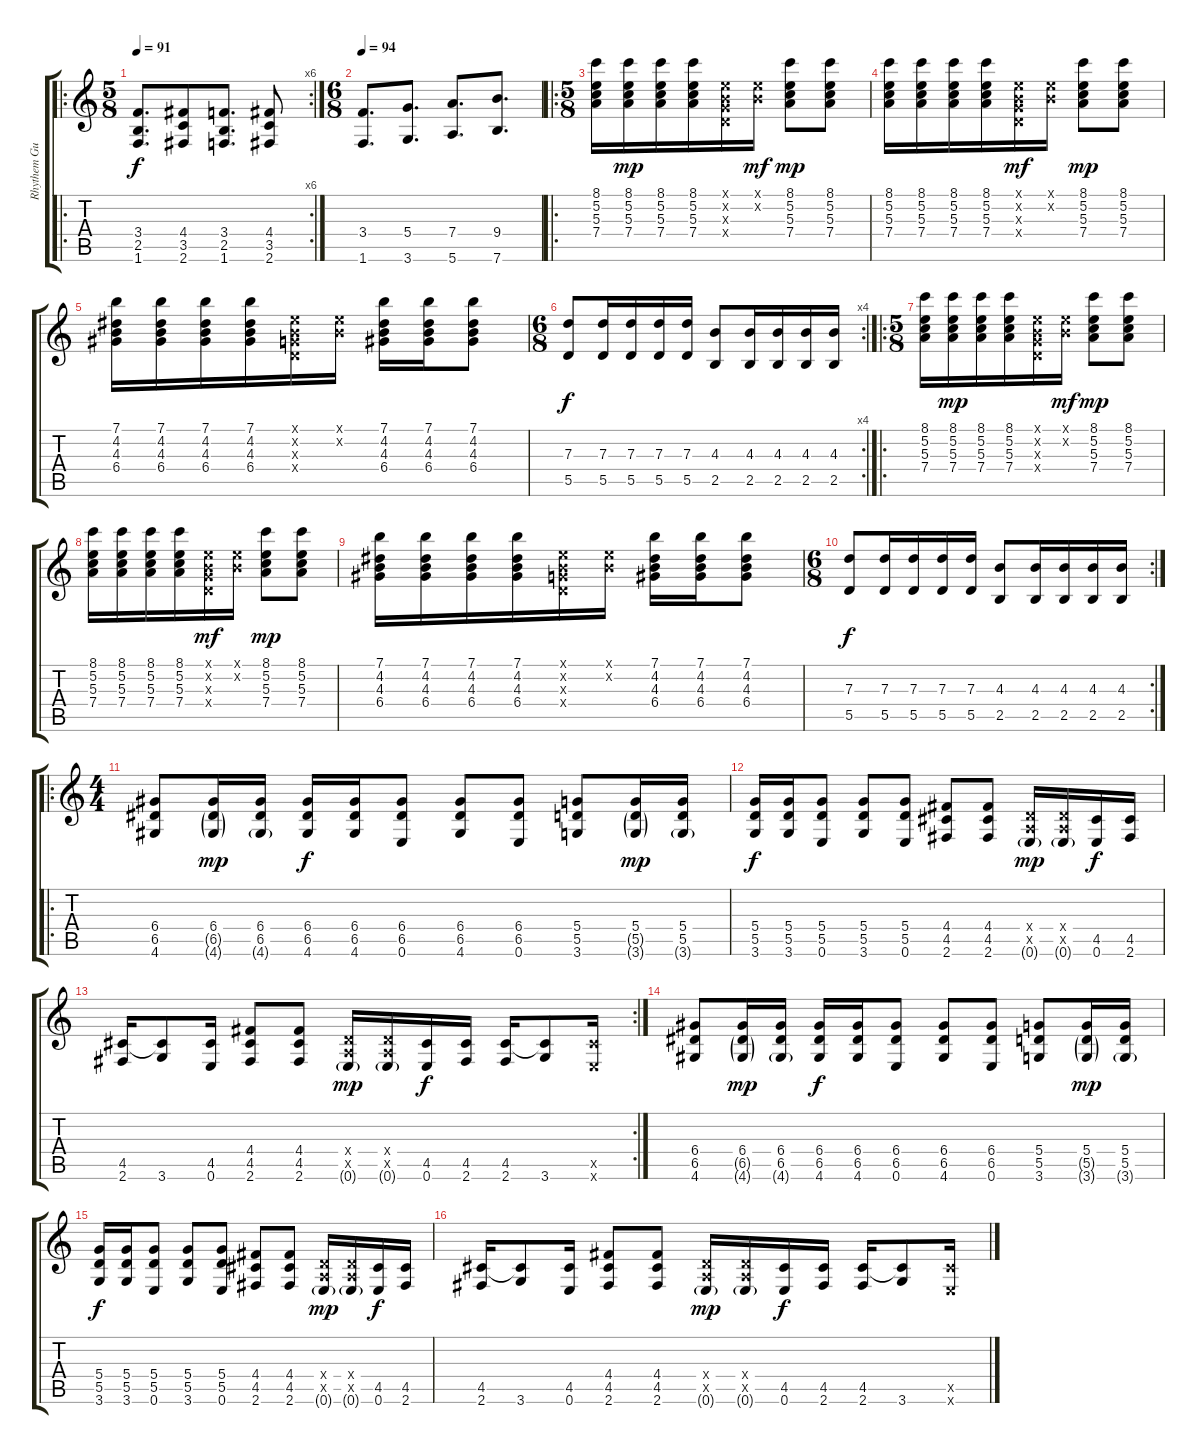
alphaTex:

\track ("Rhythem Guitar" "Rhythem Gu") {instrument overdrivenguitar}
\staff {score tabs}
\tuning (E4 B3 G3 D3 A2 E2) {hide}
\ro
\rc 6
\ts (5 8)
\tempo 91
\clef g2
\ks c
(3.4 2.5 1.6).8{d dy f} (4.4 3.5 2.6).8 (3.4 2.5 1.6).8{d} (4.4 3.5 2.6).8 |
\ts (6 8)
\tempo 94
(3.4 1.6).8{d} (5.4 3.6).8{d} (7.4 5.6).8{d} (9.4 7.6).8{d} |
\ro
\ts (5 8)
(8.1 5.2 5.3 7.4).16 (8.1 5.2 5.3 7.4).16{dy mp} (8.1 5.2 5.3 7.4).16 (8.1 5.2 5.3 7.4).16 (0.1{x} 0.2{x} 0.3{x} 0.4{x}).16 (0.1{x} 0.2{x}).16{dy mf} (8.1 5.2 5.3 7.4).8{dy mp} (8.1 5.2 5.3 7.4).8 |
(8.1 5.2 5.3 7.4).16 (8.1 5.2 5.3 7.4).16 (8.1 5.2 5.3 7.4).16 (8.1 5.2 5.3 7.4).16 (0.1{x} 0.2{x} 0.3{x} 0.4{x}).16{dy mf} (0.1{x} 0.2{x}).16 (8.1 5.2 5.3 7.4).8{dy mp} (8.1 5.2 5.3 7.4).8 |
(7.1 4.2 4.3 6.4).16 (7.1 4.2 4.3 6.4).16 (7.1 4.2 4.3 6.4).16 (7.1 4.2 4.3 6.4).16 (0.1{x} 0.2{x} 0.3{x} 0.4{x}).16 (0.1{x} 0.2{x}).16 (7.1 4.2 4.3 6.4).16 (7.1 4.2 4.3 6.4).16 (7.1 4.2 4.3 6.4).8 |
\rc 4
\ts (6 8)
(7.3 5.5).8{dy f} (7.3 5.5).16 (7.3 5.5).16 (7.3 5.5).16 (7.3 5.5).16 (4.3 2.5).8 (4.3 2.5).16 (4.3 2.5).16 (4.3 2.5).16 (4.3 2.5).16 |
\ro
\ts (5 8)
(8.1 5.2 5.3 7.4).16 (8.1 5.2 5.3 7.4).16{dy mp} (8.1 5.2 5.3 7.4).16 (8.1 5.2 5.3 7.4).16 (0.1{x} 0.2{x} 0.3{x} 0.4{x}).16 (0.1{x} 0.2{x}).16{dy mf} (8.1 5.2 5.3 7.4).8{dy mp} (8.1 5.2 5.3 7.4).8 |
(8.1 5.2 5.3 7.4).16 (8.1 5.2 5.3 7.4).16 (8.1 5.2 5.3 7.4).16 (8.1 5.2 5.3 7.4).16 (0.1{x} 0.2{x} 0.3{x} 0.4{x}).16{dy mf} (0.1{x} 0.2{x}).16 (8.1 5.2 5.3 7.4).8{dy mp} (8.1 5.2 5.3 7.4).8 |
(7.1 4.2 4.3 6.4).16 (7.1 4.2 4.3 6.4).16 (7.1 4.2 4.3 6.4).16 (7.1 4.2 4.3 6.4).16 (0.1{x} 0.2{x} 0.3{x} 0.4{x}).16 (0.1{x} 0.2{x}).16 (7.1 4.2 4.3 6.4).16 (7.1 4.2 4.3 6.4).16 (7.1 4.2 4.3 6.4).8 |
\rc 2
\ts (6 8)
(7.3 5.5).8{dy f} (7.3 5.5).16 (7.3 5.5).16 (7.3 5.5).16 (7.3 5.5).16 (4.3 2.5).8 (4.3 2.5).16 (4.3 2.5).16 (4.3 2.5).16 (4.3 2.5).16 |
\ro
\ts (4 4)
(6.4 6.5 4.6).8 (6.4 6.5{g} 4.6{g}).16{dy mp} (6.4 6.5 4.6{g}).16 (6.4 6.5 4.6).16{dy f} (6.4 6.5 4.6).16 (6.4 6.5 0.6).8 (6.4 6.5 4.6).8 (6.4 6.5 0.6).8 (5.4 5.5 3.6).8 (5.4 5.5{g} 3.6{g}).16{dy mp} (5.4 5.5 3.6{g}).16 |
(5.4 5.5 3.6).16{dy f} (5.4 5.5 3.6).16 (5.4 5.5 0.6).8 (5.4 5.5 3.6).8 (5.4 5.5 0.6).8 (4.4 4.5 2.6).8 (4.4 4.5 2.6).8 (0.4{x} 0.5{x} 0.6{g}).16{dy mp} (0.4{x} 0.5{x} 0.6{g}).16 (4.5 0.6).16{dy f} (4.5 2.6).16 |
\rc 2
(4.5 2.6).16 (4.5{t} 3.6).8 (4.5 0.6).16 (4.4 4.5 2.6).8 (4.4 4.5 2.6).8 (0.4{x} 0.5{x} 0.6{g}).16{dy mp} (0.4{x} 0.5{x} 0.6{g}).16 (4.5 0.6).16{dy f} (4.5 2.6).16 (4.5 2.6).16 (4.5{t} 3.6).8 (4.5{x} 0.6{x}).16 |
(6.4 6.5 4.6).8 (6.4 6.5{g} 4.6{g}).16{dy mp} (6.4 6.5 4.6{g}).16 (6.4 6.5 4.6).16{dy f} (6.4 6.5 4.6).16 (6.4 6.5 0.6).8 (6.4 6.5 4.6).8 (6.4 6.5 0.6).8 (5.4 5.5 3.6).8 (5.4 5.5{g} 3.6{g}).16{dy mp} (5.4 5.5 3.6{g}).16 |
(5.4 5.5 3.6).16{dy f} (5.4 5.5 3.6).16 (5.4 5.5 0.6).8 (5.4 5.5 3.6).8 (5.4 5.5 0.6).8 (4.4 4.5 2.6).8 (4.4 4.5 2.6).8 (0.4{x} 0.5{x} 0.6{g}).16{dy mp} (0.4{x} 0.5{x} 0.6{g}).16 (4.5 0.6).16{dy f} (4.5 2.6).16 |
(4.5 2.6).16 (4.5{t} 3.6).8 (4.5 0.6).16 (4.4 4.5 2.6).8 (4.4 4.5 2.6).8 (0.4{x} 0.5{x} 0.6{g}).16{dy mp} (0.4{x} 0.5{x} 0.6{g}).16 (4.5 0.6).16{dy f} (4.5 2.6).16 (4.5 2.6).16 (4.5{t} 3.6).8 (4.5{x} 0.6{x}).16
